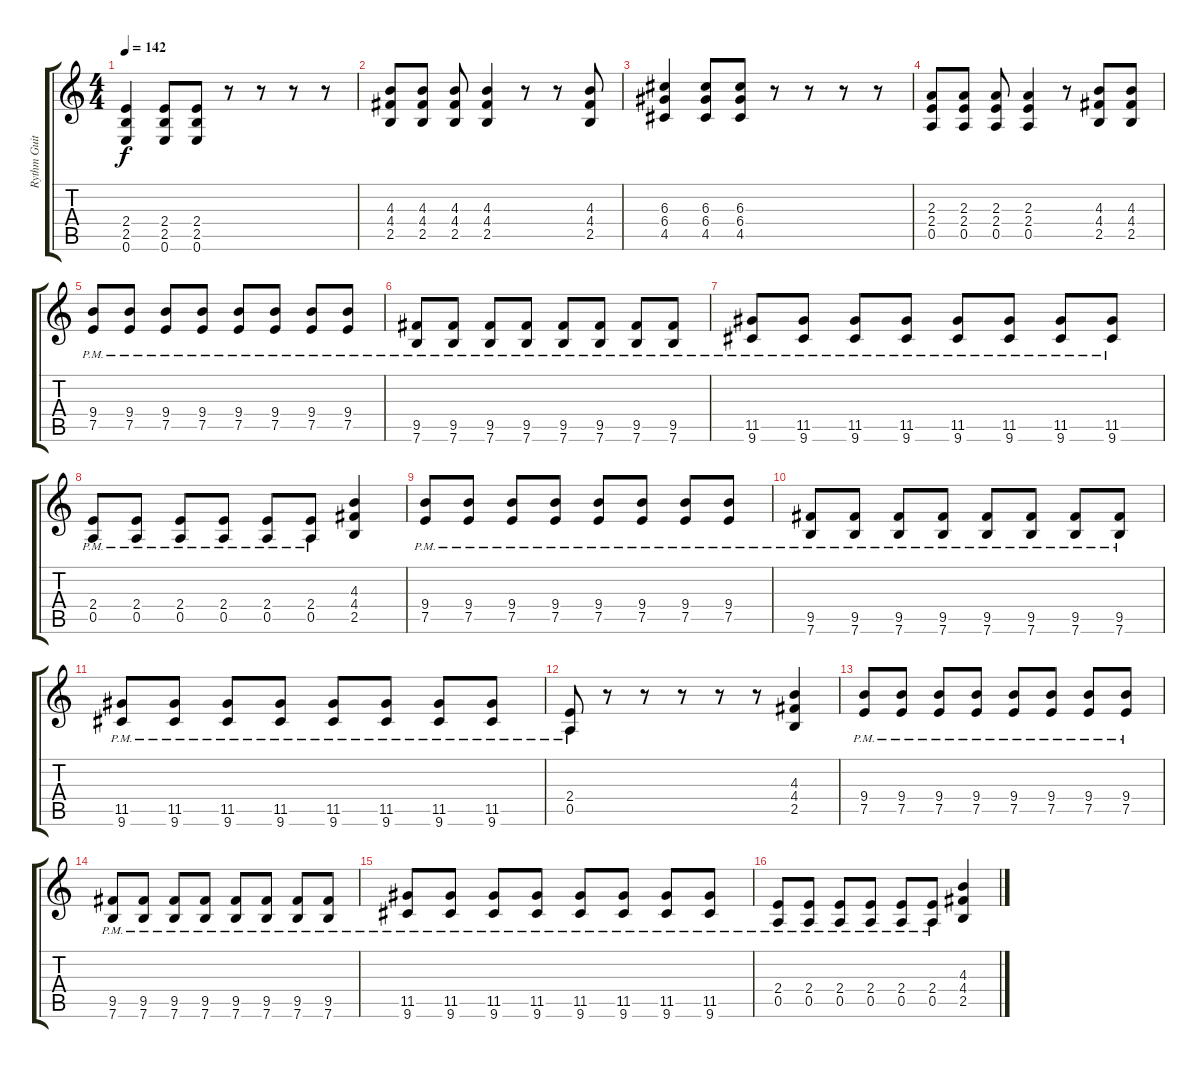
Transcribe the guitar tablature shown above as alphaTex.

\track ("Rythm Guitar" "Rythm Guit") {instrument distortionguitar}
\staff {score tabs}
\tuning (E4 B3 G3 D3 A2 E2) {hide}
\ts (4 4)
\tempo 142
\clef g2
\ks c
(2.4 2.5 0.6).4{dy f} (2.4 2.5 0.6).8 (2.4 2.5 0.6).8 r.8 r.8 r.8 r.8 |
(4.3 4.4 2.5).8 (4.3 4.4 2.5).8 (4.3 4.4 2.5).8 (4.3 4.4 2.5).4 r.8 r.8 (4.3 4.4 2.5).8 |
(6.3 6.4 4.5).4 (6.3 6.4 4.5).8 (6.3 6.4 4.5).8 r.8 r.8 r.8 r.8 |
(2.3 2.4 0.5).8 (2.3 2.4 0.5).8 (2.3 2.4 0.5).8 (2.3 2.4 0.5).4 r.8 (4.3 4.4 2.5).8 (4.3 4.4 2.5).8 |
(9.4{pm} 7.5{pm}).8 (9.4{pm} 7.5{pm}).8 (9.4{pm} 7.5{pm}).8 (9.4{pm} 7.5{pm}).8 (9.4{pm} 7.5{pm}).8 (9.4{pm} 7.5{pm}).8 (9.4{pm} 7.5{pm}).8 (9.4{pm} 7.5{pm}).8 |
(9.5{pm} 7.6{pm}).8 (9.5{pm} 7.6{pm}).8 (9.5{pm} 7.6{pm}).8 (9.5{pm} 7.6{pm}).8 (9.5{pm} 7.6{pm}).8 (9.5{pm} 7.6{pm}).8 (9.5{pm} 7.6{pm}).8 (9.5{pm} 7.6{pm}).8 |
(11.5{pm} 9.6{pm}).8 (11.5{pm} 9.6{pm}).8 (11.5{pm} 9.6{pm}).8 (11.5{pm} 9.6{pm}).8 (11.5{pm} 9.6{pm}).8 (11.5{pm} 9.6{pm}).8 (11.5{pm} 9.6{pm}).8 (11.5{pm} 9.6{pm}).8 |
(2.4{pm} 0.5{pm}).8 (2.4{pm} 0.5{pm}).8 (2.4{pm} 0.5{pm}).8 (2.4{pm} 0.5{pm}).8 (2.4{pm} 0.5{pm}).8 (2.4{pm} 0.5{pm}).8 (4.3 4.4 2.5).4 |
(9.4{pm} 7.5{pm}).8 (9.4{pm} 7.5{pm}).8 (9.4{pm} 7.5{pm}).8 (9.4{pm} 7.5{pm}).8 (9.4{pm} 7.5{pm}).8 (9.4{pm} 7.5{pm}).8 (9.4{pm} 7.5{pm}).8 (9.4{pm} 7.5{pm}).8 |
(9.5{pm} 7.6{pm}).8 (9.5{pm} 7.6{pm}).8 (9.5{pm} 7.6{pm}).8 (9.5{pm} 7.6{pm}).8 (9.5{pm} 7.6{pm}).8 (9.5{pm} 7.6{pm}).8 (9.5{pm} 7.6{pm}).8 (9.5{pm} 7.6{pm}).8 |
(11.5{pm} 9.6{pm}).8 (11.5{pm} 9.6{pm}).8 (11.5{pm} 9.6{pm}).8 (11.5{pm} 9.6{pm}).8 (11.5{pm} 9.6{pm}).8 (11.5{pm} 9.6{pm}).8 (11.5{pm} 9.6{pm}).8 (11.5{pm} 9.6{pm}).8 |
(2.4{pm} 0.5{pm}).8 r.8 r.8 r.8 r.8 r.8 (4.3 4.4 2.5).4 |
(9.4{pm} 7.5{pm}).8 (9.4{pm} 7.5{pm}).8 (9.4{pm} 7.5{pm}).8 (9.4{pm} 7.5{pm}).8 (9.4{pm} 7.5{pm}).8 (9.4{pm} 7.5{pm}).8 (9.4{pm} 7.5{pm}).8 (9.4{pm} 7.5{pm}).8 |
(9.5{pm} 7.6{pm}).8 (9.5{pm} 7.6{pm}).8 (9.5{pm} 7.6{pm}).8 (9.5{pm} 7.6{pm}).8 (9.5{pm} 7.6{pm}).8 (9.5{pm} 7.6{pm}).8 (9.5{pm} 7.6{pm}).8 (9.5{pm} 7.6{pm}).8 |
(11.5{pm} 9.6{pm}).8 (11.5{pm} 9.6{pm}).8 (11.5{pm} 9.6{pm}).8 (11.5{pm} 9.6{pm}).8 (11.5{pm} 9.6{pm}).8 (11.5{pm} 9.6{pm}).8 (11.5{pm} 9.6{pm}).8 (11.5{pm} 9.6{pm}).8 |
(2.4{pm} 0.5{pm}).8 (2.4{pm} 0.5{pm}).8 (2.4{pm} 0.5{pm}).8 (2.4{pm} 0.5{pm}).8 (2.4{pm} 0.5{pm}).8 (2.4{pm} 0.5{pm}).8 (4.3 4.4 2.5).4
